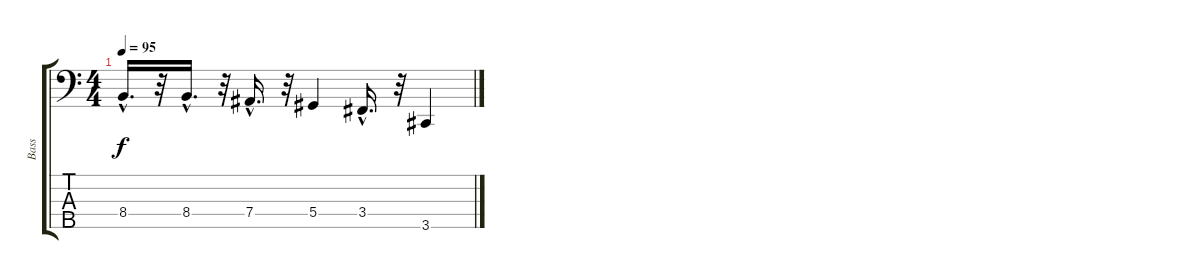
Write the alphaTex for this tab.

\track ("Bass" "Bass") {instrument electricbassfinger}
\staff {score tabs}
\tuning (Gb2 Db2 Ab1 Eb1 Bb0) {hide}
\ts (4 4)
\tempo 95
\clef f4
\ks c
8.4{hac}.16{d dy f} r.32 8.4{hac}.16{d} r.32 7.4{hac}.16{d} r.32 5.4.4 3.4{hac}.16{d} r.32 3.5.4
